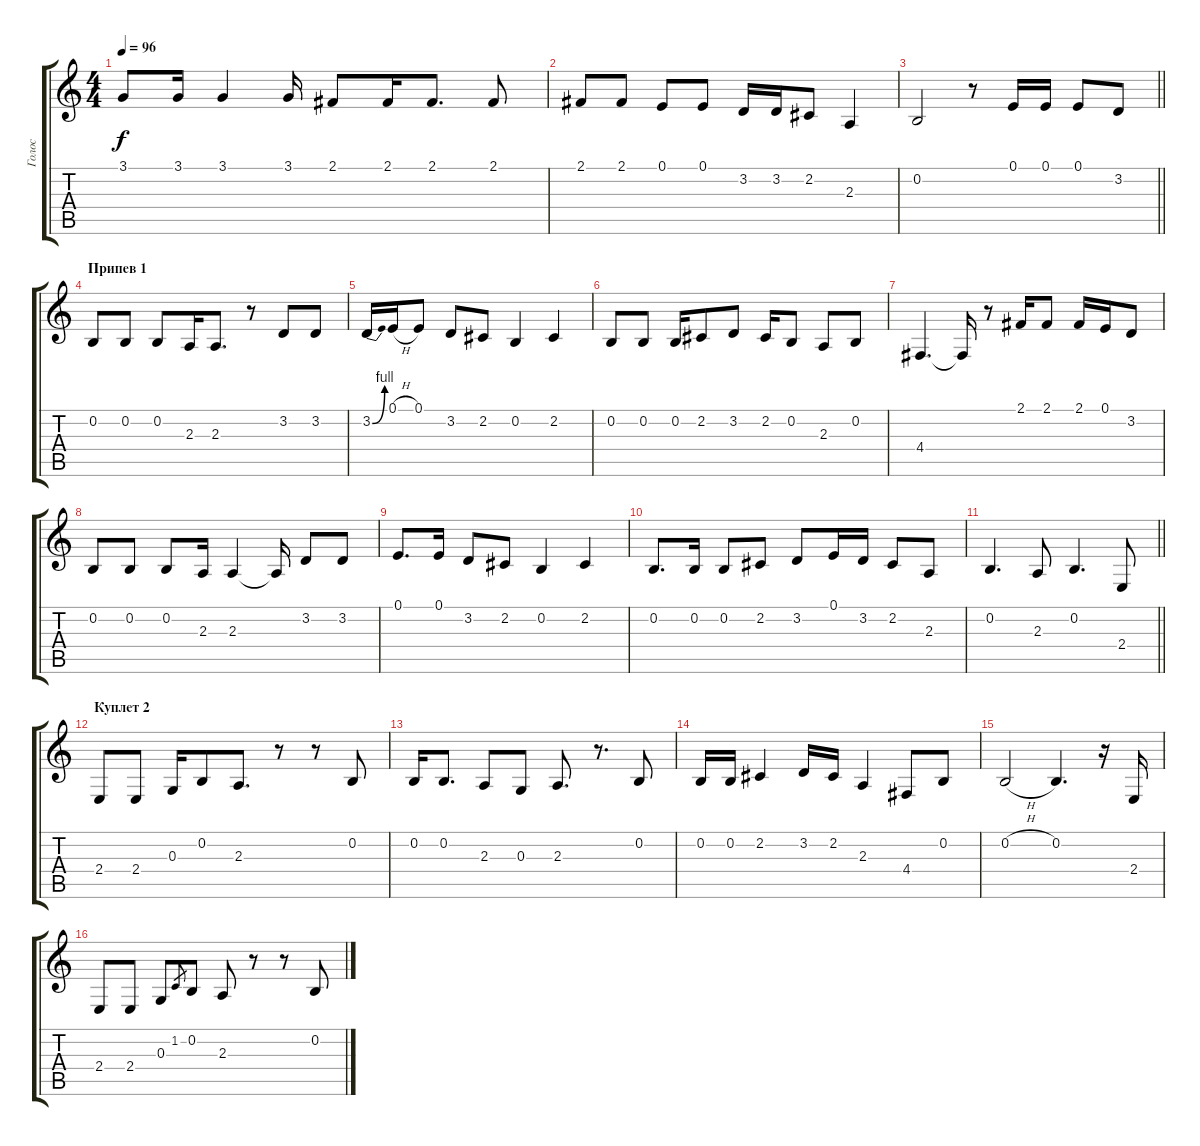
\track ("Голос" "Голос") {instrument frenchhorn}
\staff {score tabs}
\tuning (E4 B3 G3 D3 A2 E2) {hide}
\ts (4 4)
\tempo 96
\clef g2
\ks c
3.1.8{dy f} 3.1.16 3.1.4 3.1.16 2.1.8 2.1.16 2.1.8{d} 2.1.8 |
2.1.8 2.1.8 0.1.8 0.1.8 3.2.16 3.2.16 2.2.8 2.3.4 |
\barLineRight lightlight
0.2.2 r.8 0.1.16 0.1.16 0.1.8 3.2.8 |
\section ("" "Припев 1")
0.2.8 0.2.8 0.2.8 2.3.16 2.3.8{d} r.8 3.2.8 3.2.8 |
3.2{be (bend 0 0 60 4)}.16 0.1{h}.16 0.1.8 3.2.8 2.2.8 0.2.4 2.2.4 |
0.2.8 0.2.8 0.2.16 2.2.8 3.2.8 2.2.16 0.2.8 2.3.8 0.2.8 |
4.4.4{d} 4.4{t}.16 r.8 2.1.16 2.1.8 2.1.16 0.1.16 3.2.8 |
0.2.8 0.2.8 0.2.8 2.3.16 2.3.4 2.3{t}.16 3.2.8 3.2.8 |
0.1.8{d} 0.1.16 3.2.8 2.2.8 0.2.4 2.2.4 |
0.2.8{d} 0.2.16 0.2.8 2.2.8 3.2.8 0.1.16 3.2.16 2.2.8 2.3.8 |
\barLineRight lightlight
0.2.4{d} 2.3.8 0.2.4{d} 2.4.8 |
\section ("" "Куплет 2")
2.4.8 2.4.8 0.3.16 0.2.8 2.3.8{d} r.8 r.8 0.2.8 |
0.2.16 0.2.8{d} 2.3.8 0.3.8 2.3.8{d} r.8{d} 0.2.8 |
0.2.16 0.2.16 2.2.4 3.2.16 2.2.16 2.3.4 4.4.8 0.2.8 |
0.2{h}.2 0.2.4{d} r.16 2.4.16 |
2.4.8 2.4.8 0.3.8 1.2.8{gr} 0.2.8 2.3.8 r.8 r.8 0.2.8
